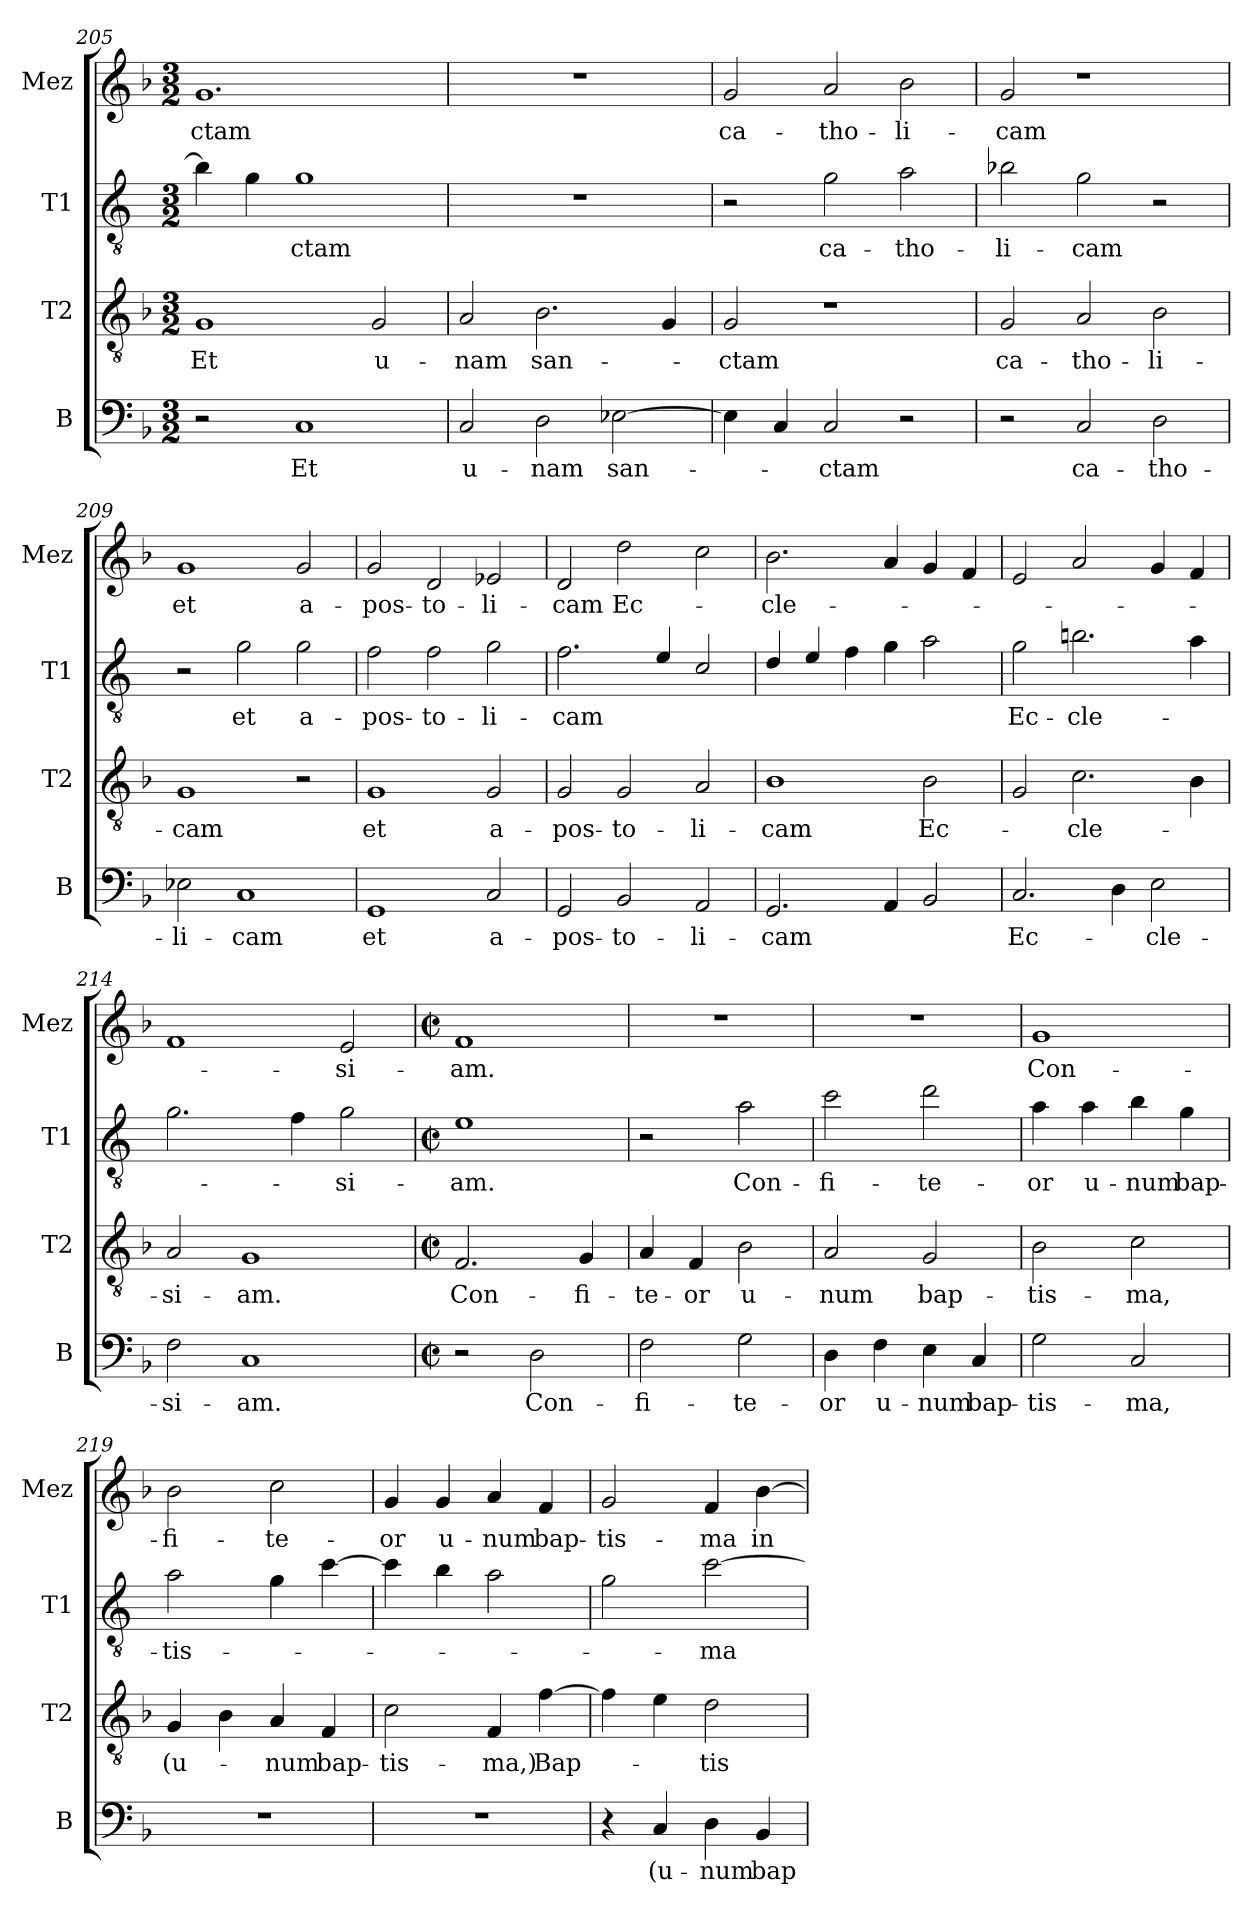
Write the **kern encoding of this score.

**kern	**text	**kern	**text	**kern	**text	**kern	**text
*part4	*part4	*part3	*part3	*part2	*part2	*part1	*part1
*staff4	*staff4	*staff3	*staff3	*staff2	*staff2	*staff1	*staff1
*I"B	*	*I"T2	*	*I"T1	*	*I"Mez	*
*I'B	*	*I'T2	*	*I'T1	*	*I'Mez	*
*clefF4	*	*clefGv2	*	*clefGv2	*	*clefG2	*
*	*	*	*	*ITrd4c7	*	*	*
*k[b-]	*	*k[b-]	*	*k[b-]	*	*k[b-]	*
*M3/2	*	*M3/2	*	*M3/2	*	*M3/2	*
=205	=205	=205	=205	=205	=205	=205	=205
!	!	!	!LO:LY:b	!	!	!	!LO:LY:b
2r	.	1G	Et	4e-\]	.	1.g	-ctam
.	.	.	.	4c\	.	.	.
!	!LO:LY:b	!	!	!	!LO:LY:b	!	!
1C	Et	.	.	1c	-ctam	.	.
!	!	!	!LO:LY:b	!	!	!	!
.	.	2G/	u-	.	.	.	.
!!LO:LB:g=z
=206	=206	=206	=206	=206	=206	=206	=206
!	!LO:LY:b	!	!LO:LY:b	!	!	!	!
2C/	u-	2A/	-nam	1.r	.	1.r	.
!	!LO:LY:b	!	!LO:LY:b	!	!	!	!
2D\	-nam	2.B-\	san-	.	.	.	.
!	!LO:LY:b	!	!	!	!	!	!
[2E-X\	san-	.	.	.	.	.	.
.	.	4G/	.	.	.	.	.
=207	=207	=207	=207	=207	=207	=207	=207
!	!	!	!LO:LY:b	!	!	!	!LO:LY:b
4E-\]	.	2G/	-ctam	2r	.	2g/	ca-
4C/	.	.	.	.	.	.	.
!	!LO:LY:b	!	!	!	!LO:LY:b	!	!LO:LY:b
2C/	-ctam	1r	.	2c\	ca-	2a/	-tho-
!	!	!	!	!	!LO:LY:b	!	!LO:LY:b
2r	.	.	.	2d\	-tho-	2b-\	-li-
=208	=208	=208	=208	=208	=208	=208	=208
!	!	!	!LO:LY:b	!	!LO:LY:b	!	!LO:LY:b
2r	.	2G/	ca-	2e-X\	-li-	2g/	-cam
!	!LO:LY:b	!	!LO:LY:b	!	!LO:LY:b	!	!
2C/	ca-	2A/	-tho-	2c\	-cam	1r	.
!	!LO:LY:b	!	!LO:LY:b	!	!	!	!
2D\	-tho-	2B-\	-li-	2r	.	.	.
=209	=209	=209	=209	=209	=209	=209	=209
!	!LO:LY:b	!	!LO:LY:b	!	!	!	!LO:LY:b
2E-X\	-li-	1G	-cam	2r	.	1g	et
!	!LO:LY:b	!	!	!	!LO:LY:b	!	!
1C	-cam	.	.	2c\	et	.	.
!	!	!	!	!	!LO:LY:b	!	!LO:LY:b
.	.	2r	.	2c\	a-	2g/	a-
=210	=210	=210	=210	=210	=210	=210	=210
!	!LO:LY:b	!	!LO:LY:b	!	!LO:LY:b	!	!LO:LY:b
1GG	et	1G	et	2B-\	-pos-	2g/	-pos-
!	!	!	!	!	!LO:LY:b	!	!LO:LY:b
.	.	.	.	2B-\	-to-	2d/	-to-
!	!LO:LY:b	!	!LO:LY:b	!	!LO:LY:b	!	!LO:LY:b
2C/	a-	2G/	a-	2c\	-li-	2e-X/	-li-
!!LO:PB:g=z
=211	=211	=211	=211	=211	=211	=211	=211
!	!LO:LY:b	!	!LO:LY:b	!	!LO:LY:b	!	!LO:LY:b
2GG/	-pos-	2G/	-pos-	2.B-\	-cam	2d/	-cam
!	!LO:LY:b	!	!LO:LY:b	!	!	!	!LO:LY:b
2BB-/	-to-	2G/	-to-	.	.	2dd\	Ec-
.	.	.	.	4A/	.	.	.
!	!LO:LY:b	!	!LO:LY:b	!	!	!	!
2AA/	-li-	2A/	-li-	2F/	.	2cc\	.
=212	=212	=212	=212	=212	=212	=212	=212
!	!LO:LY:b	!	!LO:LY:b	!	!	!	!LO:LY:b
2.GG/	-cam	1B-	-cam	4G/	.	2.b-\	-cle-
.	.	.	.	4A/	.	.	.
.	.	.	.	4B-\	.	.	.
4AA/	.	.	.	4c\	.	4a/	.
!	!	!	!LO:LY:b	!	!	!	!
2BB-/	.	2B-\	Ec-	2d\	.	4g/	.
.	.	.	.	.	.	4f/	.
=213	=213	=213	=213	=213	=213	=213	=213
!	!LO:LY:b	!	!	!	!LO:LY:b	!	!
2.C/	Ec-	2G/	.	2c\	Ec-	2e/	.
!	!	!	!LO:LY:b	!	!LO:LY:b	!	!
.	.	2.c\	-cle-	2.en\	-cle-	2a/	.
4D\	.	.	.	.	.	.	.
!	!LO:LY:b	!	!	!	!	!	!
2E\	-cle-	.	.	.	.	4g/	.
.	.	4B-\	.	4d\	.	4f/	.
=214	=214	=214	=214	=214	=214	=214	=214
!	!LO:LY:b	!	!LO:LY:b	!	!	!	!
2F\	-si-	2A/	-si-	2.c\	.	1f	.
!	!LO:LY:b	!	!LO:LY:b	!	!	!	!
1C	-am.	1G	-am.	.	.	.	.
.	.	.	.	4B-\	.	.	.
!	!	!	!	!	!LO:LY:b	!	!LO:LY:b
.	.	.	.	2c\	-si-	2e/	-si-
=215	=215	=215	=215	=215	=215	=215	=215
*M2/2	*	*M2/2	*	*M2/2	*	*M2/2	*
*met(c|)	*	*met(c|)	*	*met(c|)	*	*met(c|)	*
*	*	*	*	*	*	*MM112	*
!	!	!	!LO:LY:b	!	!LO:LY:b	!	!LO:LY:b
2r	.	2.F/	Con-	1A	-am.	1f	-am.
!	!LO:LY:b	!	!	!	!	!	!
2D\	Con-	.	.	.	.	.	.
!	!	!	!LO:LY:b	!	!	!	!
.	.	4G/	-fi-	.	.	.	.
=216	=216	=216	=216	=216	=216	=216	=216
!	!LO:LY:b	!	!LO:LY:b	!	!	!	!
2F\	-fi-	4A/	-te-	2r	.	1r	.
!	!	!	!LO:LY:b	!	!	!	!
.	.	4F/	-or	.	.	.	.
!	!LO:LY:b	!	!LO:LY:b	!	!LO:LY:b	!	!
2G\	-te-	2B-\	u-	2d\	Con-	.	.
!!LO:LB:g=z
=217	=217	=217	=217	=217	=217	=217	=217
!	!LO:LY:b	!	!LO:LY:b	!	!LO:LY:b	!	!
4D\	-or	2A/	-num	2f\	-fi-	1r	.
!	!LO:LY:b	!	!	!	!	!	!
4F\	u-	.	.	.	.	.	.
!	!LO:LY:b	!	!LO:LY:b	!	!LO:LY:b	!	!
4E\	-num	2G/	bap-	2g\	-te-	.	.
!	!LO:LY:b	!	!	!	!	!	!
4C/	bap-	.	.	.	.	.	.
=218	=218	=218	=218	=218	=218	=218	=218
!	!LO:LY:b	!	!LO:LY:b	!	!LO:LY:b	!	!LO:LY:b
2G\	-tis-	2B-\	-tis-	4d\	-or	1g	Con-
!	!	!	!	!	!LO:LY:b	!	!
.	.	.	.	4d\	u-	.	.
!	!LO:LY:b	!	!LO:LY:b	!	!LO:LY:b	!	!
2C/	-ma,	2c\	-ma,	4e\	-num	.	.
!	!	!	!	!	!LO:LY:b	!	!
.	.	.	.	4c\	bap-	.	.
=219	=219	=219	=219	=219	=219	=219	=219
!	!	!	!LO:LY:b	!	!LO:LY:b	!	!LO:LY:b
1r	.	4G/	(u-	2d\	-tis-	2b-\	-fi-
.	.	4B-\	.	.	.	.	.
!	!	!	!LO:LY:b	!	!	!	!LO:LY:b
.	.	4A/	-num	4c\	.	2cc\	-te-
!	!	!	!LO:LY:b	!	!	!	!
.	.	4F/	bap-	[4f\	.	.	.
=220	=220	=220	=220	=220	=220	=220	=220
!	!	!	!LO:LY:b	!	!	!	!LO:LY:b
1r	.	2c\	-tis-	4f\]	.	4g/	-or
!	!	!	!	!	!	!	!LO:LY:b
.	.	.	.	4e\	.	4g/	u-
!	!	!	!LO:LY:b	!	!	!	!LO:LY:b
.	.	4F/	-ma,)	2d\	.	4a/	-num
!	!	!	!LO:LY:b	!	!	!	!LO:LY:b
.	.	[4f\	Bap-	.	.	4f/	bap-
!!LO:LB:g=z
=221	=221	=221	=221	=221	=221	=221	=221
!	!	!	!	!	!	!	!LO:LY:b
4r	.	4f\]	.	2c\	.	2g/	-tis-
!	!LO:LY:b	!	!	!	!	!	!
4C/	(u-	4e\	.	.	.	.	.
!	!LO:LY:b	!	!LO:LY:b	!	!LO:LY:b	!	!LO:LY:b
4D\	-num	2d\	-tis-	[2f\	ma	4f/	-ma
!	!LO:LY:b	!	!	!	!	!	!LO:LY:b
4BB-/	bap-	.	.	.	.	[4b-\	in
=	=	=	=	=	=	=	=
*-	*-	*-	*-	*-	*-	*-	*-
